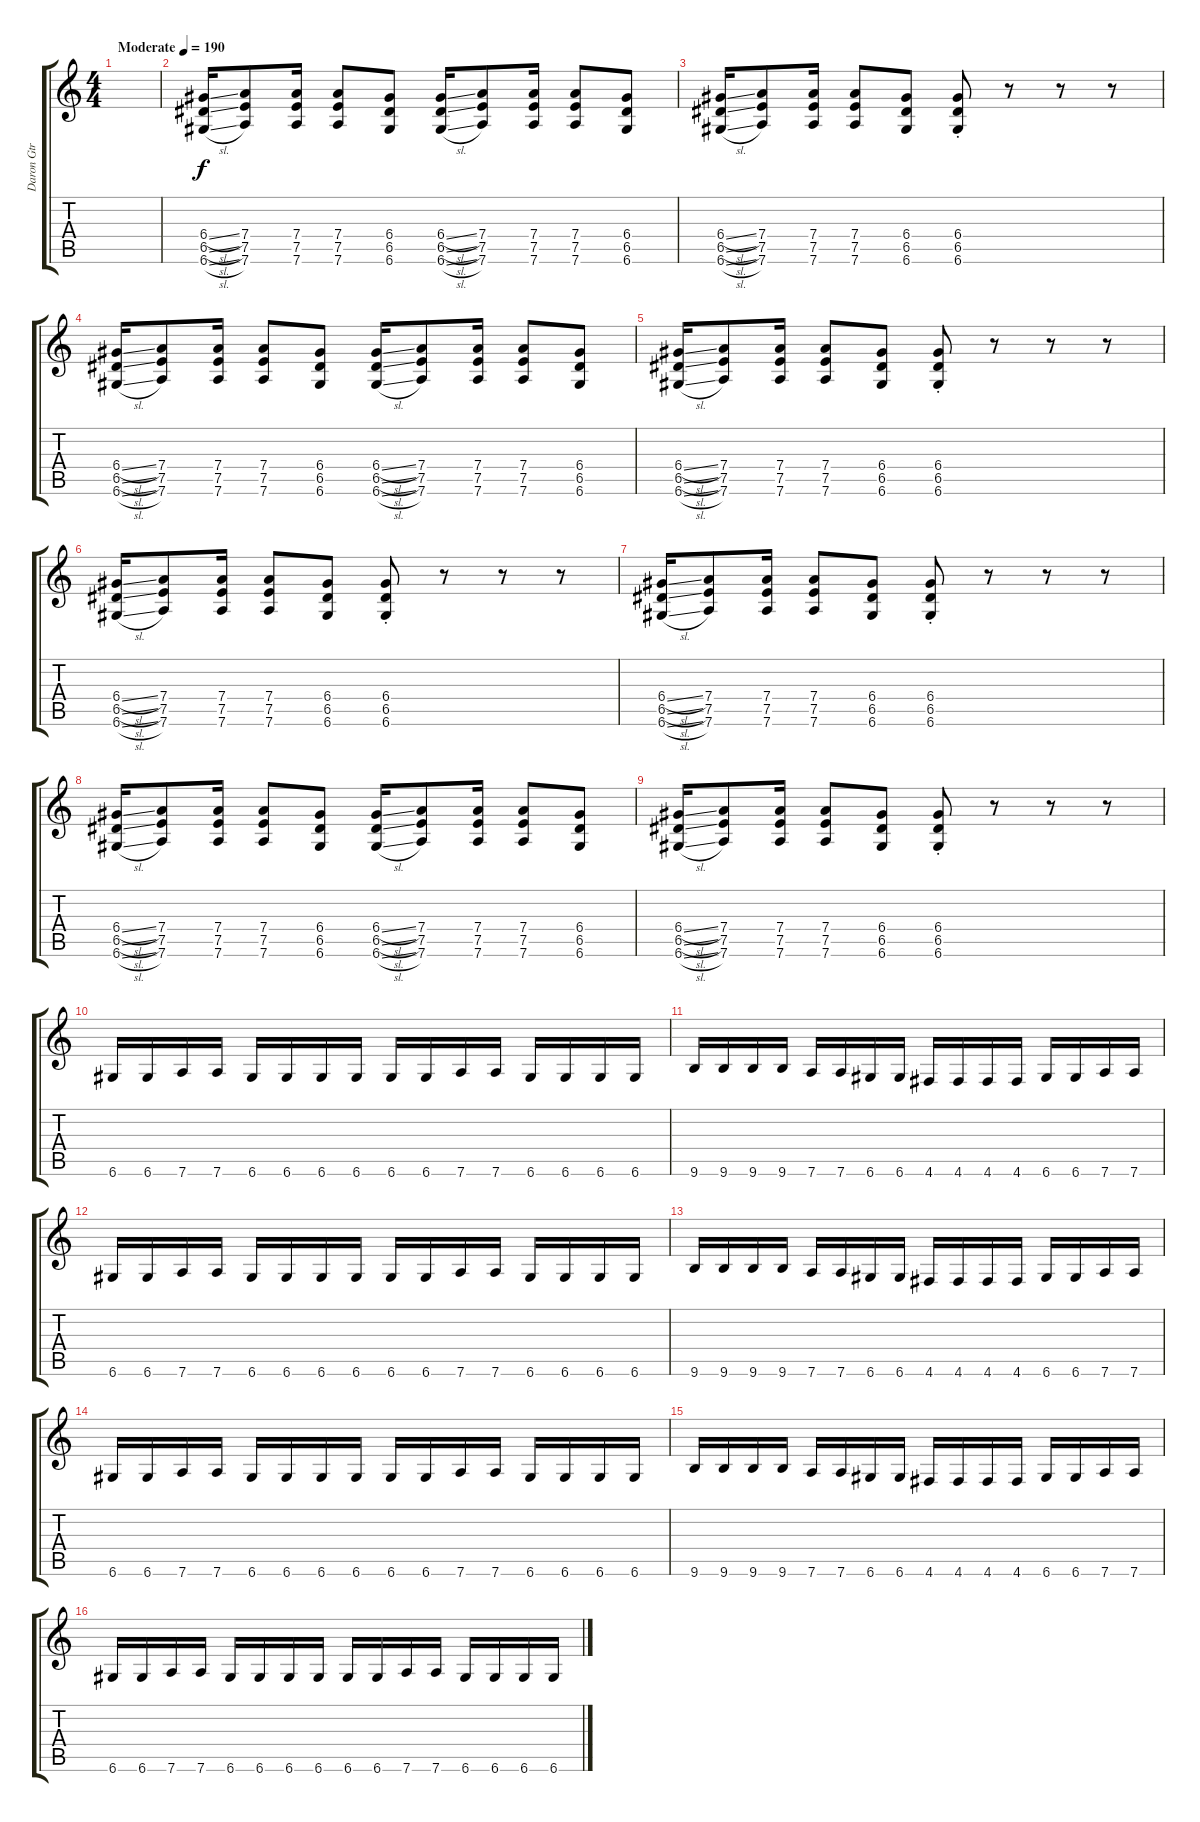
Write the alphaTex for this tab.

\track ("Daron Gtr 1" "Daron Gtr ") {instrument distortionguitar}
\staff {score tabs}
\tuning (E4 B3 G3 D3 A2 D2) {hide}
\ts (4 4)
\tempo (190 "Moderate")
\clef g2
\ks c
|
(6.4{sl} 6.5{sl} 6.6{sl}).16 (7.4 7.5 7.6).8 (7.4 7.5 7.6).16 (7.4 7.5 7.6).8 (6.4 6.5 6.6).8 (6.4{sl} 6.5{sl} 6.6{sl}).16 (7.4 7.5 7.6).8 (7.4 7.5 7.6).16 (7.4 7.5 7.6).8 (6.4 6.5 6.6).8 |
(6.4{sl} 6.5{sl} 6.6{sl}).16 (7.4 7.5 7.6).8 (7.4 7.5 7.6).16 (7.4 7.5 7.6).8 (6.4 6.5 6.6).8 (6.4 6.5 6.6{st}).8 r.8 r.8 r.8 |
(6.4{sl} 6.5{sl} 6.6{sl}).16 (7.4 7.5 7.6).8 (7.4 7.5 7.6).16 (7.4 7.5 7.6).8 (6.4 6.5 6.6).8 (6.4{sl} 6.5{sl} 6.6{sl}).16 (7.4 7.5 7.6).8 (7.4 7.5 7.6).16 (7.4 7.5 7.6).8 (6.4 6.5 6.6).8 |
(6.4{sl} 6.5{sl} 6.6{sl}).16 (7.4 7.5 7.6).8 (7.4 7.5 7.6).16 (7.4 7.5 7.6).8 (6.4 6.5 6.6).8 (6.4 6.5 6.6{st}).8 r.8 r.8 r.8 |
(6.4{sl} 6.5{sl} 6.6{sl}).16 (7.4 7.5 7.6).8 (7.4 7.5 7.6).16 (7.4 7.5 7.6).8 (6.4 6.5 6.6).8 (6.4 6.5 6.6{st}).8 r.8 r.8 r.8 |
(6.4{sl} 6.5{sl} 6.6{sl}).16 (7.4 7.5 7.6).8 (7.4 7.5 7.6).16 (7.4 7.5 7.6).8 (6.4 6.5 6.6).8 (6.4 6.5 6.6{st}).8 r.8 r.8 r.8 |
(6.4{sl} 6.5{sl} 6.6{sl}).16 (7.4 7.5 7.6).8 (7.4 7.5 7.6).16 (7.4 7.5 7.6).8 (6.4 6.5 6.6).8 (6.4{sl} 6.5{sl} 6.6{sl}).16 (7.4 7.5 7.6).8 (7.4 7.5 7.6).16 (7.4 7.5 7.6).8 (6.4 6.5 6.6).8 |
(6.4{sl} 6.5{sl} 6.6{sl}).16 (7.4 7.5 7.6).8 (7.4 7.5 7.6).16 (7.4 7.5 7.6).8 (6.4 6.5 6.6).8 (6.4 6.5 6.6{st}).8 r.8 r.8 r.8 |
6.6.16 6.6.16 7.6.16 7.6.16 6.6.16 6.6.16 6.6.16 6.6.16 6.6.16 6.6.16 7.6.16 7.6.16 6.6.16 6.6.16 6.6.16 6.6.16 |
9.6.16 9.6.16 9.6.16 9.6.16 7.6.16 7.6.16 6.6.16 6.6.16 4.6.16 4.6.16 4.6.16 4.6.16 6.6.16 6.6.16 7.6.16 7.6.16 |
6.6.16 6.6.16 7.6.16 7.6.16 6.6.16 6.6.16 6.6.16 6.6.16 6.6.16 6.6.16 7.6.16 7.6.16 6.6.16 6.6.16 6.6.16 6.6.16 |
9.6.16 9.6.16 9.6.16 9.6.16 7.6.16 7.6.16 6.6.16 6.6.16 4.6.16 4.6.16 4.6.16 4.6.16 6.6.16 6.6.16 7.6.16 7.6.16 |
6.6.16 6.6.16 7.6.16 7.6.16 6.6.16 6.6.16 6.6.16 6.6.16 6.6.16 6.6.16 7.6.16 7.6.16 6.6.16 6.6.16 6.6.16 6.6.16 |
9.6.16 9.6.16 9.6.16 9.6.16 7.6.16 7.6.16 6.6.16 6.6.16 4.6.16 4.6.16 4.6.16 4.6.16 6.6.16 6.6.16 7.6.16 7.6.16 |
6.6.16 6.6.16 7.6.16 7.6.16 6.6.16 6.6.16 6.6.16 6.6.16 6.6.16 6.6.16 7.6.16 7.6.16 6.6.16 6.6.16 6.6.16 6.6.16
